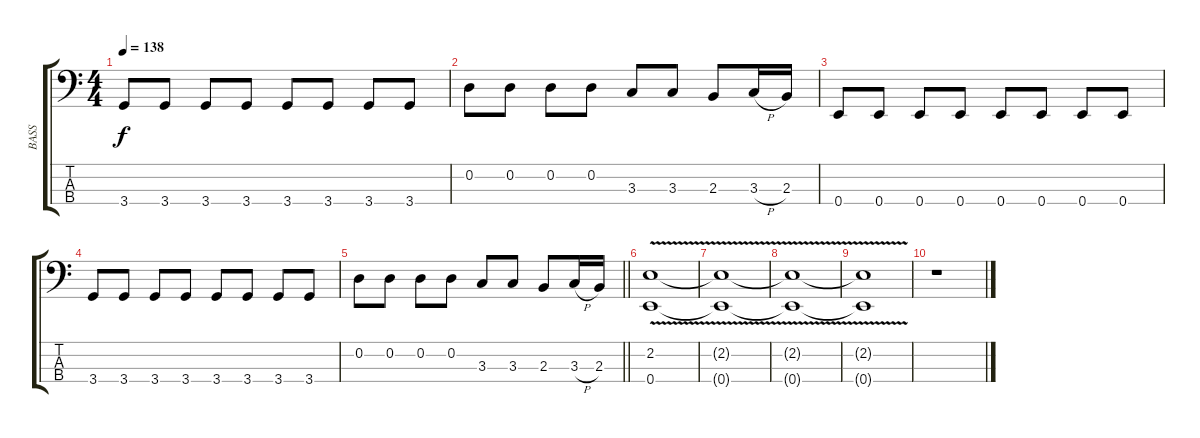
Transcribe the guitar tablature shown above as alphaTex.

\track ("BASS" "BASS") {instrument electricbasspick}
\staff {score tabs}
\tuning (G2 D2 A1 E1) {hide}
\ts (4 4)
\tempo 138
\clef f4
\ks c
3.4.8{dy f} 3.4.8 3.4.8 3.4.8 3.4.8 3.4.8 3.4.8 3.4.8 |
0.2.8 0.2.8 0.2.8 0.2.8 3.3.8 3.3.8 2.3.8 3.3{h}.16 2.3.16 |
0.4.8 0.4.8 0.4.8 0.4.8 0.4.8 0.4.8 0.4.8 0.4.8 |
3.4.8 3.4.8 3.4.8 3.4.8 3.4.8 3.4.8 3.4.8 3.4.8 |
\barLineRight lightlight
0.2.8 0.2.8 0.2.8 0.2.8 3.3.8 3.3.8 2.3.8 3.3{h}.16 2.3.16 |
(2.2{v} 0.4{v}).1 |
(2.2{v t} 0.4{v t}).1 |
(2.2{v t} 0.4{v t}).1{volume 4} |
(2.2{v t} 0.4{v t}).1{volume 2} |
r.1
